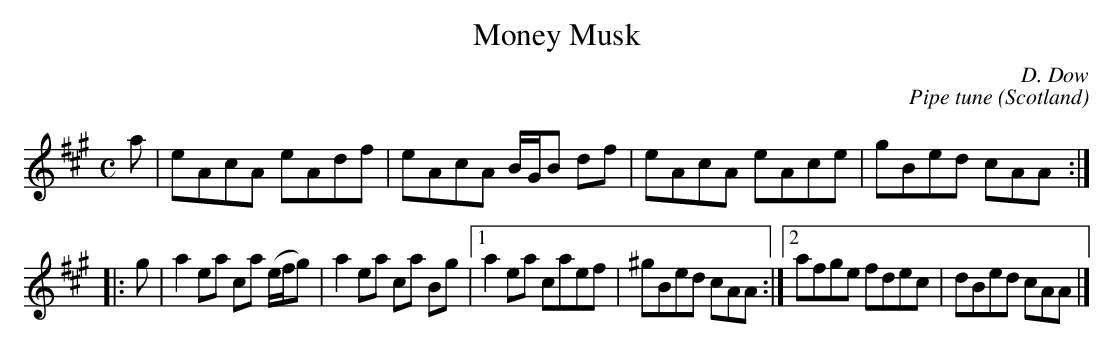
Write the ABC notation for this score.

X:1
T:Money Musk
C:D. Dow
C:Pipe tune
O:Scotland
M:C
L:1/8
K:A
a | eAcA eAdf | eAcA B/2G/2B df | eAcA eAce | gBed cAA ::
g | a2 ea ca (e/2f/2g) | a2 ea ca Bg | [1 a2 ea caef | ^gBed cAA :| [2 afge fdec | dBed cAA |]
